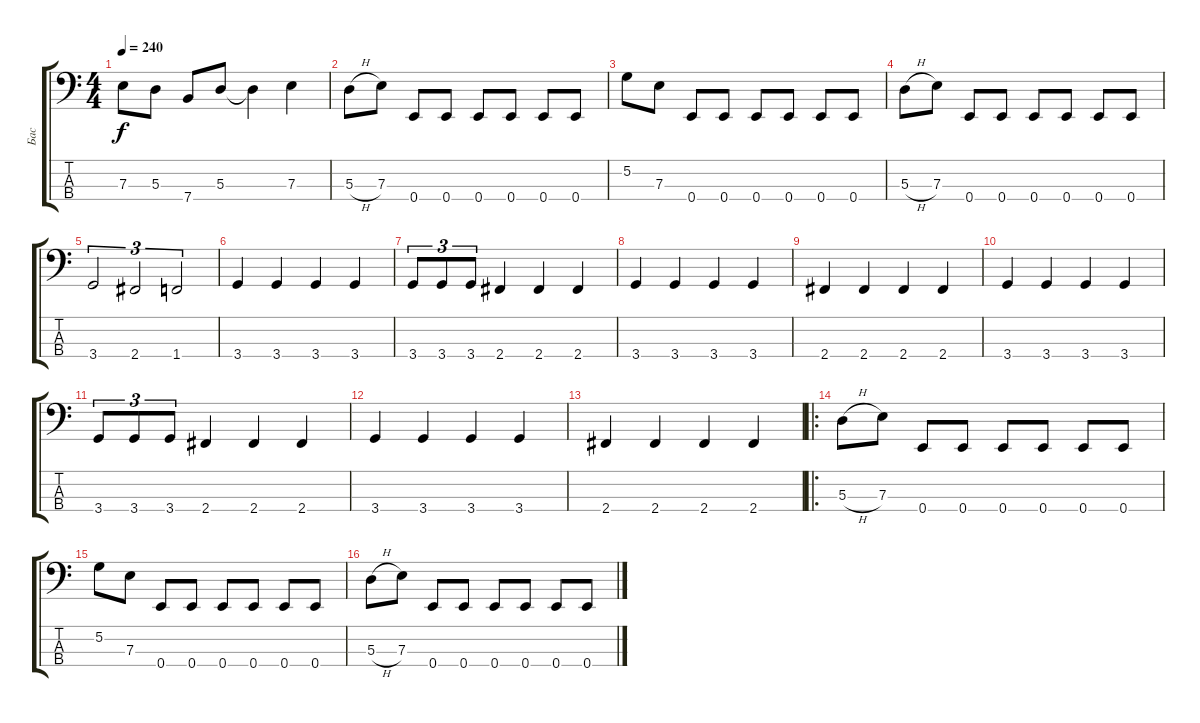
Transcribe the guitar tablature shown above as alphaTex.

\track ("Бас" "Бас") {instrument electricbassfinger}
\staff {score tabs}
\tuning (G2 D2 A1 E1) {hide}
\ts (4 4)
\tempo 240
\clef f4
\ks c
7.3.8{dy f} 5.3.8 7.4.8 5.3.8 5.3{t}.4 7.3.4 |
5.3{h}.8 7.3.8 0.4.8 0.4.8 0.4.8 0.4.8 0.4.8 0.4.8 |
5.2.8 7.3.8 0.4.8 0.4.8 0.4.8 0.4.8 0.4.8 0.4.8 |
5.3{h}.8 7.3.8 0.4.8 0.4.8 0.4.8 0.4.8 0.4.8 0.4.8 |
3.4.2{tu (3 2)} 2.4.2{tu (3 2)} 1.4.2{tu (3 2)} |
3.4.4 3.4.4 3.4.4 3.4.4 |
3.4.8{tu (3 2)} 3.4.8{tu (3 2)} 3.4.8{tu (3 2)} 2.4.4 2.4.4 2.4.4 |
3.4.4 3.4.4 3.4.4 3.4.4 |
2.4.4 2.4.4 2.4.4 2.4.4 |
3.4.4 3.4.4 3.4.4 3.4.4 |
3.4.8{tu (3 2)} 3.4.8{tu (3 2)} 3.4.8{tu (3 2)} 2.4.4 2.4.4 2.4.4 |
3.4.4 3.4.4 3.4.4 3.4.4 |
2.4.4 2.4.4 2.4.4 2.4.4 |
\ro
5.3{h}.8 7.3.8 0.4.8 0.4.8 0.4.8 0.4.8 0.4.8 0.4.8 |
5.2.8 7.3.8 0.4.8 0.4.8 0.4.8 0.4.8 0.4.8 0.4.8 |
5.3{h}.8 7.3.8 0.4.8 0.4.8 0.4.8 0.4.8 0.4.8 0.4.8
